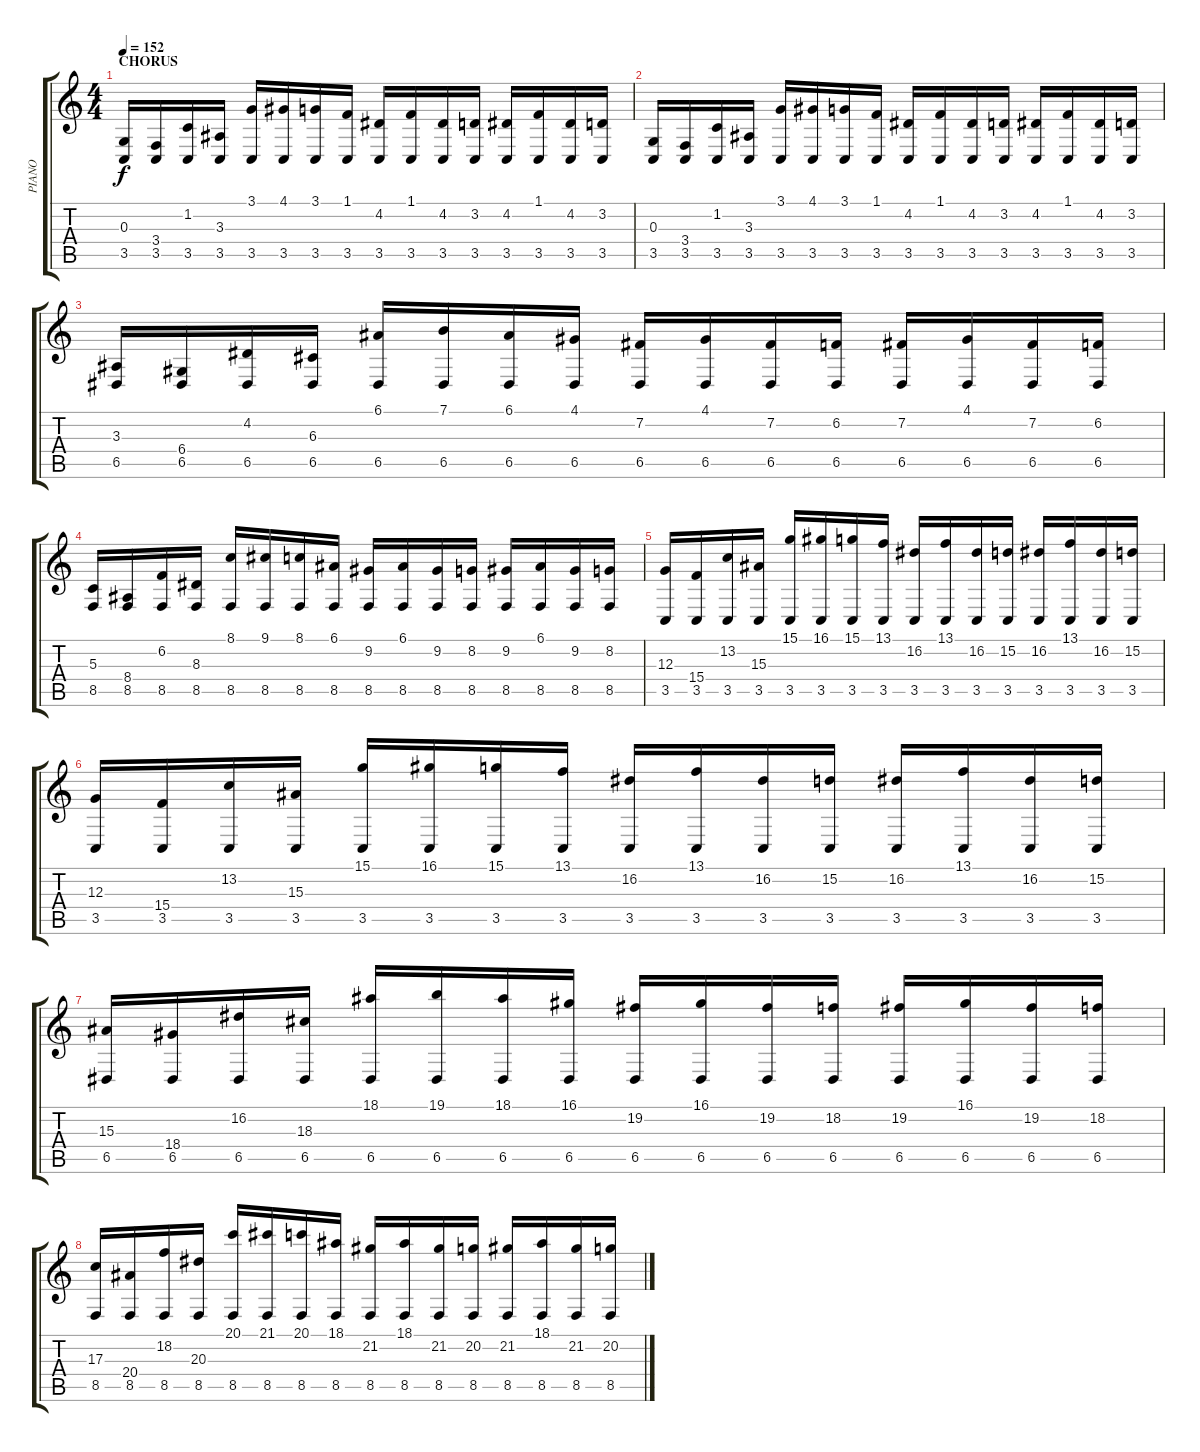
\track ("PIANO" "PIANO") {instrument acousticgrandpiano}
\staff {score tabs}
\tuning (E4 B3 G3 D3 A2 E2) {hide}
\ts (4 4)
\section ("" "CHORUS")
\tempo 152
\clef g2
\ks c
(0.3 3.5).16{dy f} (3.4 3.5).16 (1.2 3.5).16 (3.3 3.5).16 (3.1 3.5).16 (4.1 3.5).16 (3.1 3.5).16 (1.1 3.5).16 (4.2 3.5).16 (1.1 3.5).16 (4.2 3.5).16 (3.2 3.5).16 (4.2 3.5).16 (1.1 3.5).16 (4.2 3.5).16 (3.2 3.5).16 |
(0.3 3.5).16 (3.4 3.5).16 (1.2 3.5).16 (3.3 3.5).16 (3.1 3.5).16 (4.1 3.5).16 (3.1 3.5).16 (1.1 3.5).16 (4.2 3.5).16 (1.1 3.5).16 (4.2 3.5).16 (3.2 3.5).16 (4.2 3.5).16 (1.1 3.5).16 (4.2 3.5).16 (3.2 3.5).16 |
(3.3 6.5).16 (6.4 6.5).16 (4.2 6.5).16 (6.3 6.5).16 (6.1 6.5).16 (7.1 6.5).16 (6.1 6.5).16 (4.1 6.5).16 (7.2 6.5).16 (4.1 6.5).16 (7.2 6.5).16 (6.2 6.5).16 (7.2 6.5).16 (4.1 6.5).16 (7.2 6.5).16 (6.2 6.5).16 |
(5.3 8.5).16 (8.4 8.5).16 (6.2 8.5).16 (8.3 8.5).16 (8.1 8.5).16 (9.1 8.5).16 (8.1 8.5).16 (6.1 8.5).16 (9.2 8.5).16 (6.1 8.5).16 (9.2 8.5).16 (8.2 8.5).16 (9.2 8.5).16 (6.1 8.5).16 (9.2 8.5).16 (8.2 8.5).16 |
(12.3 3.5).16 (15.4 3.5).16 (13.2 3.5).16 (15.3 3.5).16 (15.1 3.5).16 (16.1 3.5).16 (15.1 3.5).16 (13.1 3.5).16 (16.2 3.5).16 (13.1 3.5).16 (16.2 3.5).16 (15.2 3.5).16 (16.2 3.5).16 (13.1 3.5).16 (16.2 3.5).16 (15.2 3.5).16 |
(12.3 3.5).16 (15.4 3.5).16 (13.2 3.5).16 (15.3 3.5).16 (15.1 3.5).16 (16.1 3.5).16 (15.1 3.5).16 (13.1 3.5).16 (16.2 3.5).16 (13.1 3.5).16 (16.2 3.5).16 (15.2 3.5).16 (16.2 3.5).16 (13.1 3.5).16 (16.2 3.5).16 (15.2 3.5).16 |
(15.3 6.5).16 (18.4 6.5).16 (16.2 6.5).16 (18.3 6.5).16 (18.1 6.5).16 (19.1 6.5).16 (18.1 6.5).16 (16.1 6.5).16 (19.2 6.5).16 (16.1 6.5).16 (19.2 6.5).16 (18.2 6.5).16 (19.2 6.5).16 (16.1 6.5).16 (19.2 6.5).16 (18.2 6.5).16 |
(17.3 8.5).16 (20.4 8.5).16 (18.2 8.5).16 (20.3 8.5).16 (20.1 8.5).16 (21.1 8.5).16 (20.1 8.5).16 (18.1 8.5).16 (21.2 8.5).16 (18.1 8.5).16 (21.2 8.5).16 (20.2 8.5).16 (21.2 8.5).16 (18.1 8.5).16 (21.2 8.5).16 (20.2 8.5).16
